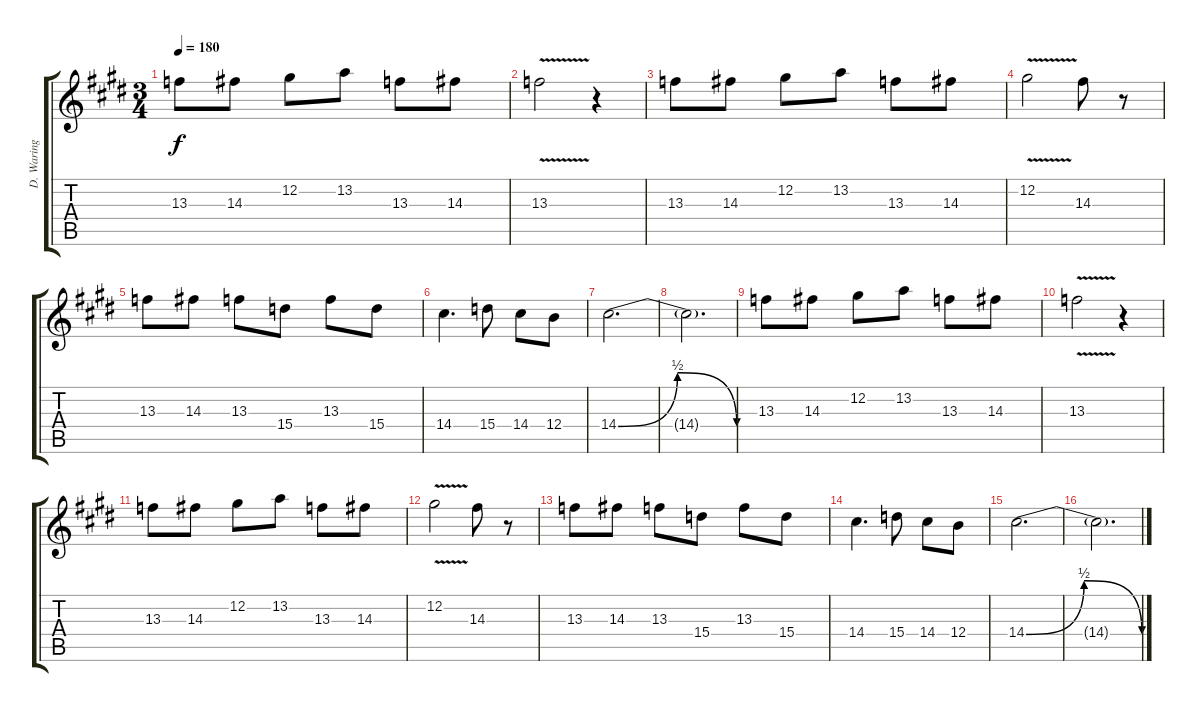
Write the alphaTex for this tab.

\track ("D. Waring Lead Gtr." "D. Waring ") {instrument distortionguitar}
\staff {score tabs}
\tuning (Db4 Ab3 E3 B2 Gb2 Db2) {hide}
\ts (3 4)
\tempo 180
\clef g2
\ks c#minor
13.3.8{dy f volume 13} 14.3.8 12.2.8 13.2.8 13.3.8 14.3.8 |
13.3{v}.2 r.4 |
13.3.8 14.3.8 12.2.8 13.2.8 13.3.8 14.3.8 |
12.2{v}.2 14.3.8 r.8 |
13.3.8 14.3.8 13.3.8 15.4.8 13.3.8 15.4.8 |
14.4.4{d} 15.4.8 14.4.8 12.4.8 |
14.4{be (bendrelease 0 0 20 2 35 2 60 0)}.2{d} |
14.4{t}.2{d} |
13.3.8 14.3.8 12.2.8 13.2.8 13.3.8 14.3.8 |
13.3{v}.2 r.4 |
13.3.8 14.3.8 12.2.8 13.2.8 13.3.8 14.3.8 |
12.2{v}.2 14.3.8 r.8 |
13.3.8 14.3.8 13.3.8 15.4.8 13.3.8 15.4.8 |
14.4.4{d} 15.4.8 14.4.8 12.4.8 |
14.4{be (bendrelease 0 0 20 2 35 2 60 0)}.2{d} |
14.4{t}.2{d}
